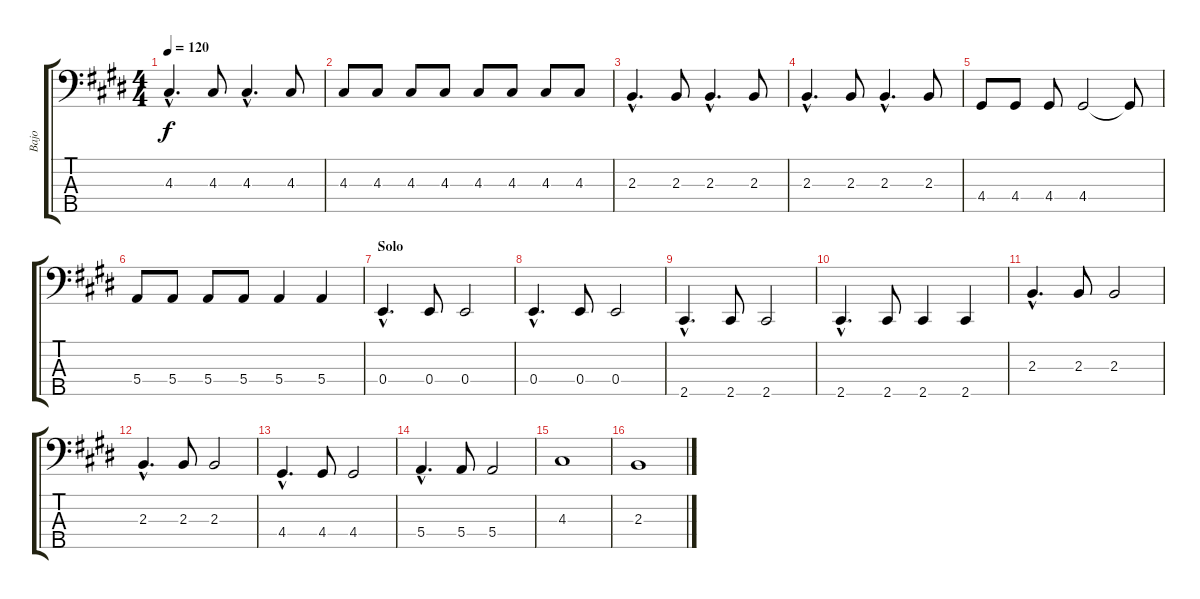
\track ("Bajo" "Bajo") {instrument electricbasspick}
\staff {score tabs}
\tuning (G2 D2 A1 E1 B0) {hide}
\ts (4 4)
\tempo 120
\clef f4
\ks e
4.3{hac}.4{d dy f} 4.3.8 4.3{hac}.4{d} 4.3.8 |
4.3.8 4.3.8 4.3.8 4.3.8 4.3.8 4.3.8 4.3.8 4.3.8 |
2.3{hac}.4{d} 2.3.8 2.3{hac}.4{d} 2.3.8 |
2.3{hac}.4{d} 2.3.8 2.3{hac}.4{d} 2.3.8 |
4.4.8 4.4.8 4.4.8 4.4.2 4.4{t}.8 |
5.4.8 5.4.8 5.4.8 5.4.8 5.4.4 5.4.4 |
\section ("" "Solo")
0.4{hac}.4{d} 0.4.8 0.4.2 |
0.4{hac}.4{d} 0.4.8 0.4.2 |
2.5{hac}.4{d} 2.5.8 2.5.2 |
2.5{hac}.4{d} 2.5.8 2.5.4 2.5.4 |
2.3{hac}.4{d} 2.3.8 2.3.2 |
2.3{hac}.4{d} 2.3.8 2.3.2 |
4.4{hac}.4{d} 4.4.8 4.4.2 |
5.4{hac}.4{d} 5.4.8 5.4.2 |
4.3.1 |
2.3.1
